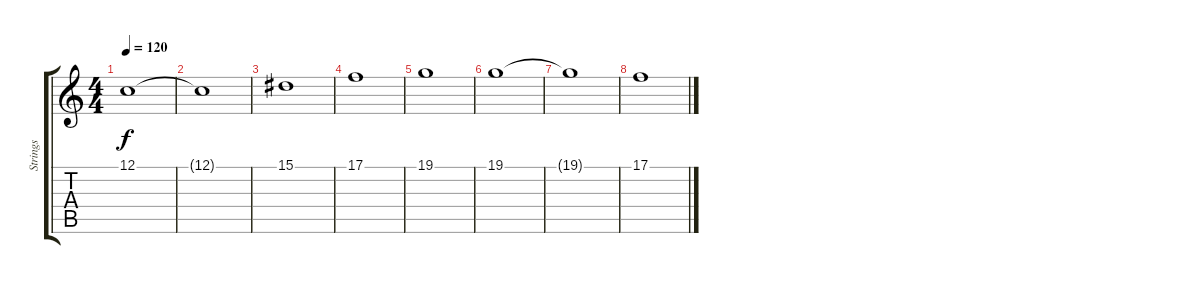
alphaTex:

\track ("Strings" "Strings") {instrument synthstrings1}
\staff {score tabs}
\tuning (C4 G3 Eb3 Bb2 F2 C2) {hide}
\ts (4 4)
\tempo 120
\clef g2
\ks c
12.1.1{dy f volume 10} |
12.1{t}.1 |
15.1.1 |
17.1.1 |
19.1.1 |
19.1.1 |
19.1{t}.1 |
17.1.1
